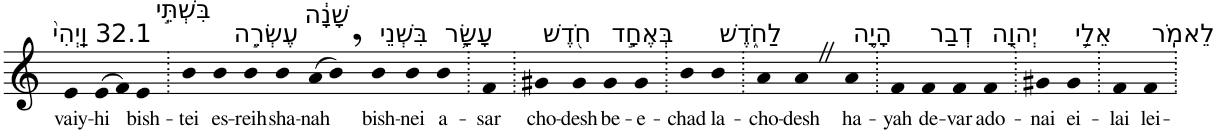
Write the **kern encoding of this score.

**kern	**text
*part1	*part1
*staff1	*staff1
*I"Piano	*
*I'Pno	*
*clefG2	*
*k[]	*
=1	=1
!LO:TX:a:t=32.1 וַֽיְהִי֙	!
!	!LO:LY:b
4e	vaiy-
!	!LO:LY:b
(>8e	-hi
8f)	.
!LO:TX:a:t=בִּשְׁתֵּ֣י	!
!	!LO:LY:b
4e	bish-
=2.	=2.
!	!LO:LY:b
4b	-tei
!LO:TX:a:t=עֶשְׂרֵ֣ה	!
!	!LO:LY:b
4b	es-
!	!LO:LY:b
4b	-reih
!LO:TX:a:t=שָׁנָ֔ה	!
!	!LO:LY:b
4b	sha-
!	!LO:LY:b
(>8a	-nah
8b,)	.
!LO:TX:a:t=בִּשְׁנֵי	!
!	!LO:LY:b
4b	bish-
!	!LO:LY:b
4b	-nei
!LO:TX:a:t=עָשָׂ֥ר	!
!	!LO:LY:b
4b	a-
=3.	=3.
!	!LO:LY:b
4f	-sar
=4.	=4.
!LO:TX:a:t=חֹ֖דֶשׁ	!
!	!LO:LY:b
4g#X	cho-
!	!LO:LY:b
4g#	-desh
!LO:TX:a:t=בְּאֶחָ֣ד	!
!	!LO:LY:b
4g#	be-
!	!LO:LY:b
4g#	-e-
=5.	=5.
!	!LO:LY:b
4b	-chad
!LO:TX:a:t=לַחֹ֑דֶשׁ	!
!	!LO:LY:b
4b	la-
=6.	=6.
!	!LO:LY:b
4a	-cho-
!	!LO:LY:b
4aZ	-desh
!LO:TX:a:t=הָיָ֥ה	!
!	!LO:LY:b
4a	ha-
=7.	=7.
!	!LO:LY:b
4f	-yah
!LO:TX:a:t=דְבַר	!
!	!LO:LY:b
4f	de-
!	!LO:LY:b
4f	-var
!LO:TX:a:t=יְהוָ֖ה	!
!	!LO:LY:b
4f	ado-
=8.	=8.
!	!LO:LY:b
4g#X	-nai
!LO:TX:a:t=אֵלַ֥י	!
!	!LO:LY:b
4g#	ei-
=9.	=9.
!	!LO:LY:b
4f	-lai
!LO:TX:a:t=לֵאמֹֽר	!
!	!LO:LY:b
4f	lei-
=.	=.
*-	*-
